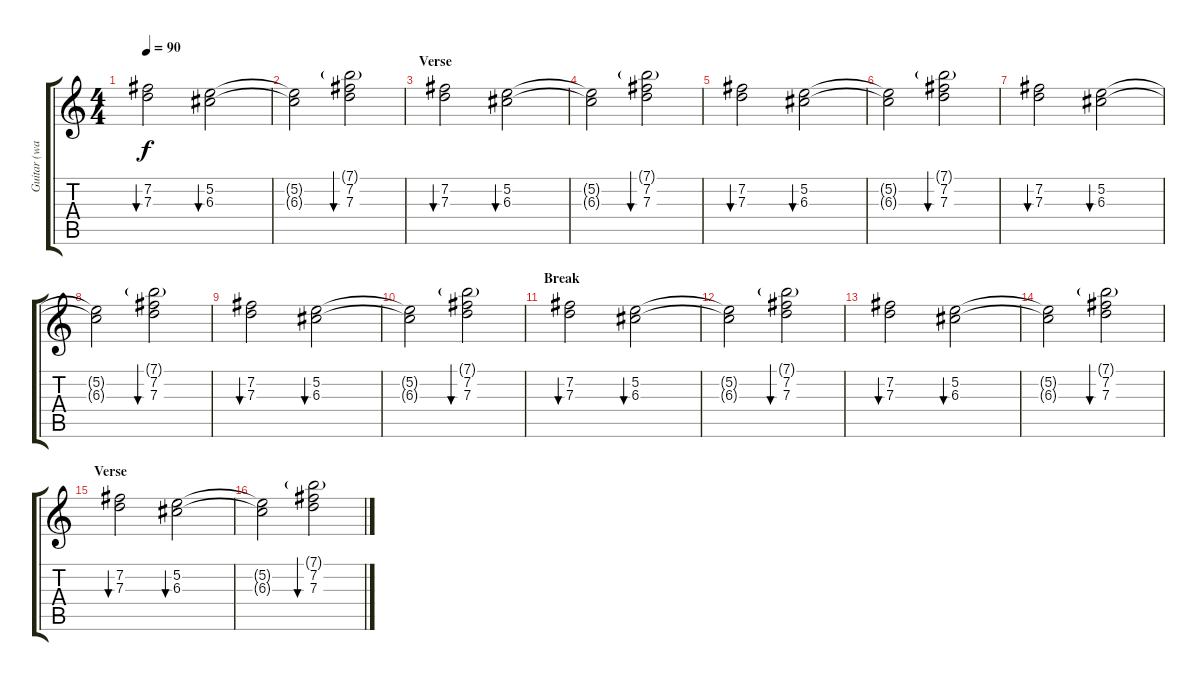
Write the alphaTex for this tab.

\track ("Guitar (wah-wah)" "Guitar (wa") {instrument electricguitarjazz}
\staff {score tabs}
\tuning (E4 B3 G3 D3 A2 E2) {hide}
\ts (4 4)
\tempo 90
\clef g2
\ks c
(7.2 7.3).2{bu 240 dy f} (5.2 6.3).2{bu 240} |
(5.2{t} 6.3{t}).2 (7.1{g} 7.2 7.3).2{bu 240} |
\section ("" "Verse")
(7.2 7.3).2{bu 240} (5.2 6.3).2{bu 240} |
(5.2{t} 6.3{t}).2 (7.1{g} 7.2 7.3).2{bu 240} |
(7.2 7.3).2{bu 240} (5.2 6.3).2{bu 240} |
(5.2{t} 6.3{t}).2 (7.1{g} 7.2 7.3).2{bu 240} |
(7.2 7.3).2{bu 240} (5.2 6.3).2{bu 240} |
(5.2{t} 6.3{t}).2 (7.1{g} 7.2 7.3).2{bu 240} |
(7.2 7.3).2{bu 240} (5.2 6.3).2{bu 240} |
(5.2{t} 6.3{t}).2 (7.1{g} 7.2 7.3).2{bu 240} |
\section ("" "Break")
(7.2 7.3).2{bu 240} (5.2 6.3).2{bu 240} |
(5.2{t} 6.3{t}).2 (7.1{g} 7.2 7.3).2{bu 240} |
(7.2 7.3).2{bu 240} (5.2 6.3).2{bu 240} |
(5.2{t} 6.3{t}).2 (7.1{g} 7.2 7.3).2{bu 240} |
\section ("" "Verse")
(7.2 7.3).2{bu 240} (5.2 6.3).2{bu 240} |
(5.2{t} 6.3{t}).2 (7.1{g} 7.2 7.3).2{bu 240}
